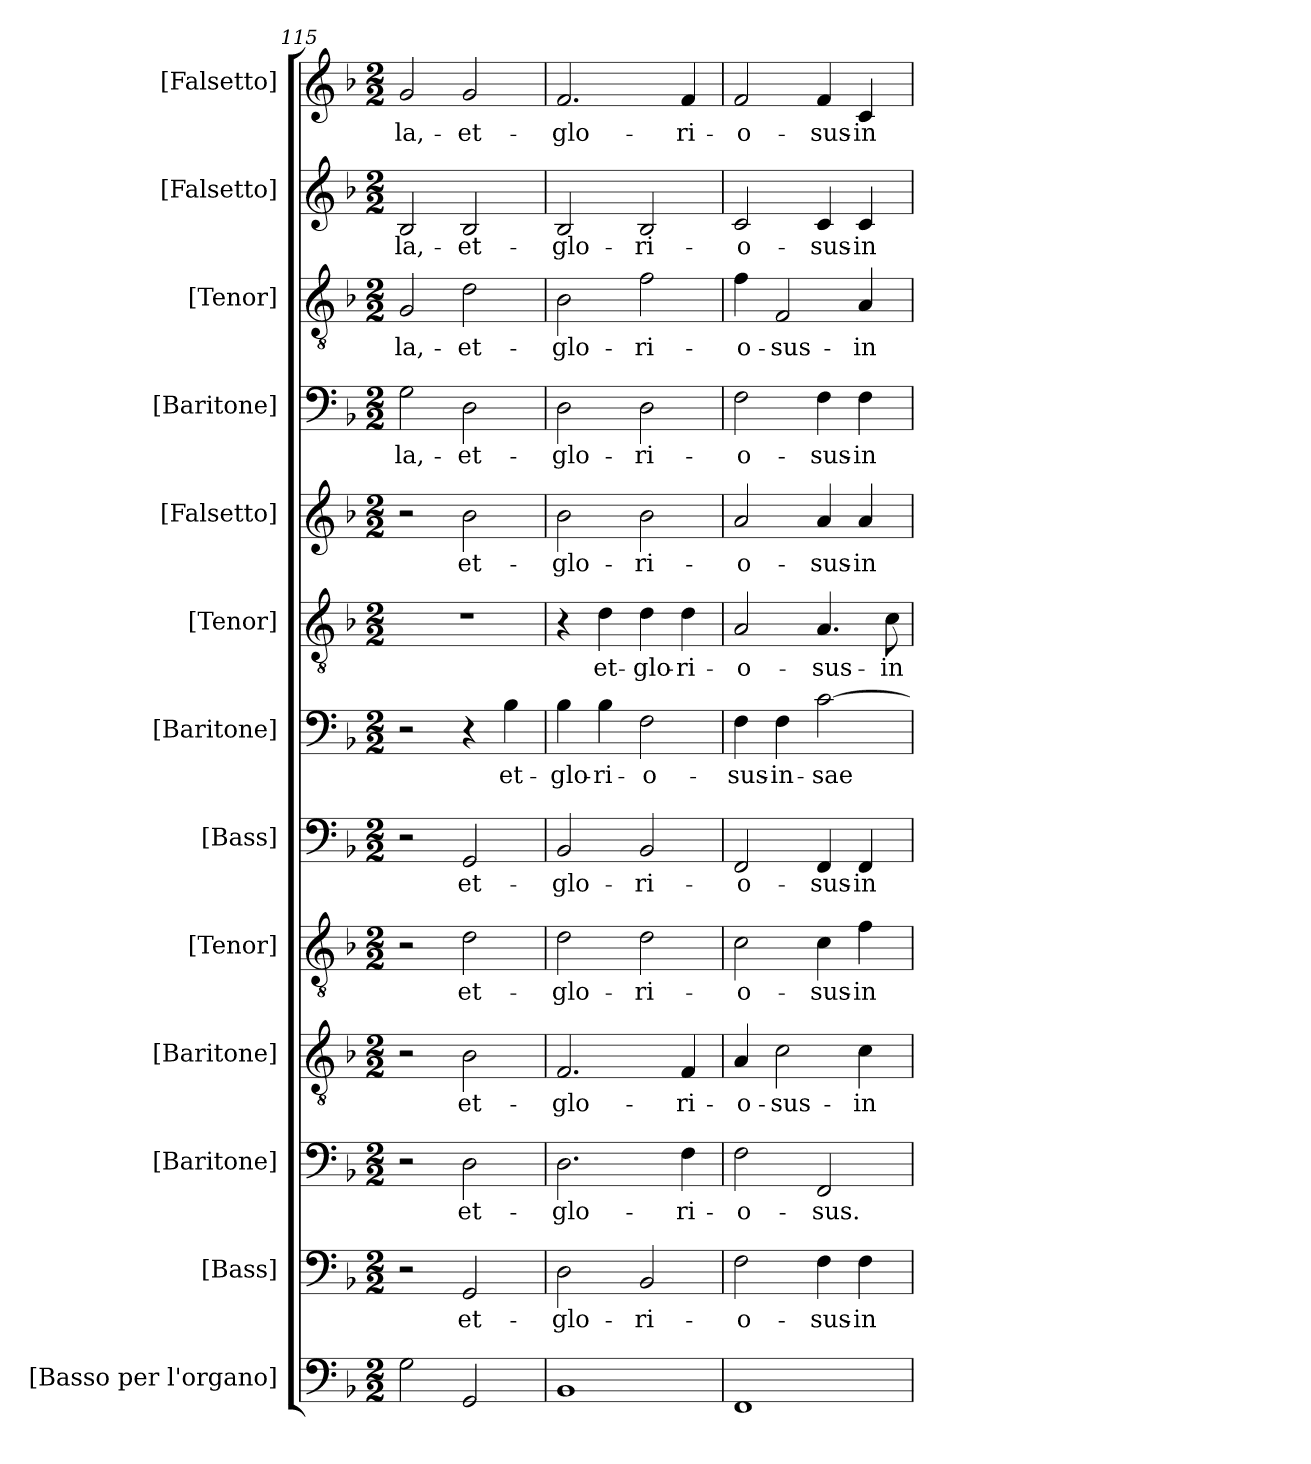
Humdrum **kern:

**kern	**kern	**text	**kern	**text	**kern	**text	**kern	**text	**kern	**text	**kern	**text	**kern	**text	**kern	**text	**kern	**text	**kern	**text	**kern	**text	**kern	**text
*part13	*part12	*part12	*part11	*part11	*part10	*part10	*part9	*part9	*part8	*part8	*part7	*part7	*part6	*part6	*part5	*part5	*part4	*part4	*part3	*part3	*part2	*part2	*part1	*part1
*staff13	*staff12	*staff12	*staff11	*staff11	*staff10	*staff10	*staff9	*staff9	*staff8	*staff8	*staff7	*staff7	*staff6	*staff6	*staff5	*staff5	*staff4	*staff4	*staff3	*staff3	*staff2	*staff2	*staff1	*staff1
*I"[Basso per l'organo]	*I"[Bass]	*	*I"[Baritone]	*	*I"[Baritone]	*	*I"[Tenor]	*	*I"[Bass]	*	*I"[Baritone]	*	*I"[Tenor]	*	*I"[Falsetto]	*	*I"[Baritone]	*	*I"[Tenor]	*	*I"[Falsetto]	*	*I"[Falsetto]	*
*	*I'B.	*	*I'Bar.	*	*I'Bar.	*	*I'T.	*	*I'B.	*	*I'Bar.	*	*I'T.	*	*	*	*I'Bar.	*	*I'T.	*	*	*	*	*
*clefF4	*clefF4	*	*clefF4	*	*clefGv2	*	*clefGv2	*	*clefF4	*	*clefF4	*	*clefGv2	*	*clefG2	*	*clefF4	*	*clefGv2	*	*clefG2	*	*clefG2	*
*	*	*	*	*	*ITrd7c12	*	*ITrd7c12	*	*	*	*	*	*ITrd7c12	*	*	*	*	*	*ITrd7c12	*	*	*	*	*
*k[b-]	*k[b-]	*	*k[b-]	*	*k[b-]	*	*k[b-]	*	*k[b-]	*	*k[b-]	*	*k[b-]	*	*k[b-]	*	*k[b-]	*	*k[b-]	*	*k[b-]	*	*k[b-]	*
*F:	*F:	*	*F:	*	*F:	*	*F:	*	*F:	*	*F:	*	*F:	*	*F:	*	*F:	*	*F:	*	*F:	*	*F:	*
*M2/2	*M2/2	*	*M2/2	*	*M2/2	*	*M2/2	*	*M2/2	*	*M2/2	*	*M2/2	*	*M2/2	*	*M2/2	*	*M2/2	*	*M2/2	*	*M2/2	*
=115	=115	=115	=115	=115	=115	=115	=115	=115	=115	=115	=115	=115	=115	=115	=115	=115	=115	=115	=115	=115	=115	=115	=115	=115
!	!	!	!	!	!	!	!	!	!	!	!	!	!	!	!	!	!	!LO:LY:b:color=#000000	!	!	!	!	!	!
!	!	!	!	!	!	!	!	!	!	!	!	!	!	!	!	!	!	!	!	!LO:LY:b:color=#000000	!	!	!	!
!	!	!	!	!	!	!	!	!	!	!	!	!	!	!	!	!	!	!	!	!	!	!LO:LY:b:color=#000000	!	!
!	!	!	!	!	!	!	!	!	!	!	!	!	!	!	!	!	!	!	!	!	!	!	!	!LO:LY:b:color=#000000
2Gi\	2r	.	2r	.	2r	.	2r	.	2r	.	2r	.	1r	.	2r	.	2Gi\	-la,-	2GGi/	-la,-	2B-i/	-la,-	2gi/	-la,-
!	!	!LO:LY:b:color=#000000	!	!	!	!	!	!	!	!	!	!	!	!	!	!	!	!	!	!	!	!	!	!
!	!	!	!	!LO:LY:b:color=#000000	!	!	!	!	!	!	!	!	!	!	!	!	!	!	!	!	!	!	!	!
!	!	!	!	!	!	!LO:LY:b:color=#000000	!	!	!	!	!	!	!	!	!	!	!	!	!	!	!	!	!	!
!	!	!	!	!	!	!	!	!LO:LY:b:color=#000000	!	!	!	!	!	!	!	!	!	!	!	!	!	!	!	!
!	!	!	!	!	!	!	!	!	!	!LO:LY:b:color=#000000	!	!	!	!	!	!	!	!	!	!	!	!	!	!
!	!	!	!	!	!	!	!	!	!	!	!	!	!	!	!	!LO:LY:b:color=#000000	!	!	!	!	!	!	!	!
!	!	!	!	!	!	!	!	!	!	!	!	!	!	!	!	!	!	!LO:LY:b:color=#000000	!	!	!	!	!	!
!	!	!	!	!	!	!	!	!	!	!	!	!	!	!	!	!	!	!	!	!LO:LY:b:color=#000000	!	!	!	!
!	!	!	!	!	!	!	!	!	!	!	!	!	!	!	!	!	!	!	!	!	!	!LO:LY:b:color=#000000	!	!
!	!	!	!	!	!	!	!	!	!	!	!	!	!	!	!	!	!	!	!	!	!	!	!	!LO:LY:b:color=#000000
2GGi/	2GGi/	-et-	2Di\	-et-	2BB-i\	-et-	2Di\	-et-	2GGi/	-et-	4r	.	.	.	2b-i\	-et-	2Di\	-et-	2Di\	-et-	2B-i/	-et-	2gi/	-et-
!	!	!	!	!	!	!	!	!	!	!	!	!LO:LY:b:color=#000000	!	!	!	!	!	!	!	!	!	!	!	!
.	.	.	.	.	.	.	.	.	.	.	4B-i\	-et-	.	.	.	.	.	.	.	.	.	.	.	.
=116	=116	=116	=116	=116	=116	=116	=116	=116	=116	=116	=116	=116	=116	=116	=116	=116	=116	=116	=116	=116	=116	=116	=116	=116
!	!	!LO:LY:b:color=#000000	!	!	!	!	!	!	!	!	!	!	!	!	!	!	!	!	!	!	!	!	!	!
!	!	!	!	!LO:LY:b:color=#000000	!	!	!	!	!	!	!	!	!	!	!	!	!	!	!	!	!	!	!	!
!	!	!	!	!	!	!LO:LY:b:color=#000000	!	!	!	!	!	!	!	!	!	!	!	!	!	!	!	!	!	!
!	!	!	!	!	!	!	!	!LO:LY:b:color=#000000	!	!	!	!	!	!	!	!	!	!	!	!	!	!	!	!
!	!	!	!	!	!	!	!	!	!	!LO:LY:b:color=#000000	!	!	!	!	!	!	!	!	!	!	!	!	!	!
!	!	!	!	!	!	!	!	!	!	!	!	!LO:LY:b:color=#000000	!	!	!	!	!	!	!	!	!	!	!	!
!	!	!	!	!	!	!	!	!	!	!	!	!	!	!	!	!LO:LY:b:color=#000000	!	!	!	!	!	!	!	!
!	!	!	!	!	!	!	!	!	!	!	!	!	!	!	!	!	!	!LO:LY:b:color=#000000	!	!	!	!	!	!
!	!	!	!	!	!	!	!	!	!	!	!	!	!	!	!	!	!	!	!	!LO:LY:b:color=#000000	!	!	!	!
!	!	!	!	!	!	!	!	!	!	!	!	!	!	!	!	!	!	!	!	!	!	!LO:LY:b:color=#000000	!	!
!	!	!	!	!	!	!	!	!	!	!	!	!	!	!	!	!	!	!	!	!	!	!	!	!LO:LY:b:color=#000000
1BB-i	2Di\	-glo--	2.Di\	-glo--	2.FFi/	-glo--	2Di\	-glo--	2BB-i/	-glo--	4B-i\	-glo--	4r	.	2b-i\	-glo--	2Di\	-glo--	2BB-i\	-glo--	2B-i/	-glo--	2.fi/	-glo--
!	!	!	!	!	!	!	!	!	!	!	!	!LO:LY:b:color=#000000	!	!	!	!	!	!	!	!	!	!	!	!
!	!	!	!	!	!	!	!	!	!	!	!	!	!	!LO:LY:b:color=#000000	!	!	!	!	!	!	!	!	!	!
.	.	.	.	.	.	.	.	.	.	.	4B-i\	-ri--	4Di\	-et-	.	.	.	.	.	.	.	.	.	.
!	!	!LO:LY:b:color=#000000	!	!	!	!	!	!	!	!	!	!	!	!	!	!	!	!	!	!	!	!	!	!
!	!	!	!	!	!	!	!	!LO:LY:b:color=#000000	!	!	!	!	!	!	!	!	!	!	!	!	!	!	!	!
!	!	!	!	!	!	!	!	!	!	!LO:LY:b:color=#000000	!	!	!	!	!	!	!	!	!	!	!	!	!	!
!	!	!	!	!	!	!	!	!	!	!	!	!LO:LY:b:color=#000000	!	!	!	!	!	!	!	!	!	!	!	!
!	!	!	!	!	!	!	!	!	!	!	!	!	!	!LO:LY:b:color=#000000	!	!	!	!	!	!	!	!	!	!
!	!	!	!	!	!	!	!	!	!	!	!	!	!	!	!	!LO:LY:b:color=#000000	!	!	!	!	!	!	!	!
!	!	!	!	!	!	!	!	!	!	!	!	!	!	!	!	!	!	!LO:LY:b:color=#000000	!	!	!	!	!	!
!	!	!	!	!	!	!	!	!	!	!	!	!	!	!	!	!	!	!	!	!LO:LY:b:color=#000000	!	!	!	!
!	!	!	!	!	!	!	!	!	!	!	!	!	!	!	!	!	!	!	!	!	!	!LO:LY:b:color=#000000	!	!
.	2BB-i/	-ri--	.	.	.	.	2Di\	-ri--	2BB-i/	-ri--	2Fi\	-o--	4Di\	-glo--	2b-i\	-ri--	2Di\	-ri--	2Fi\	-ri--	2B-i/	-ri--	.	.
!	!	!	!	!LO:LY:b:color=#000000	!	!	!	!	!	!	!	!	!	!	!	!	!	!	!	!	!	!	!	!
!	!	!	!	!	!	!LO:LY:b:color=#000000	!	!	!	!	!	!	!	!	!	!	!	!	!	!	!	!	!	!
!	!	!	!	!	!	!	!	!	!	!	!	!	!	!LO:LY:b:color=#000000	!	!	!	!	!	!	!	!	!	!
!	!	!	!	!	!	!	!	!	!	!	!	!	!	!	!	!	!	!	!	!	!	!	!	!LO:LY:b:color=#000000
.	.	.	4Fi\	-ri--	4FFi/	-ri--	.	.	.	.	.	.	4Di\	-ri--	.	.	.	.	.	.	.	.	4fi/	-ri--
!!LO:PB:g=z
=117	=117	=117	=117	=117	=117	=117	=117	=117	=117	=117	=117	=117	=117	=117	=117	=117	=117	=117	=117	=117	=117	=117	=117	=117
!	!	!LO:LY:b:color=#000000	!	!	!	!	!	!	!	!	!	!	!	!	!	!	!	!	!	!	!	!	!	!
!	!	!	!	!LO:LY:b:color=#000000	!	!	!	!	!	!	!	!	!	!	!	!	!	!	!	!	!	!	!	!
!	!	!	!	!	!	!LO:LY:b:color=#000000	!	!	!	!	!	!	!	!	!	!	!	!	!	!	!	!	!	!
!	!	!	!	!	!	!	!	!LO:LY:b:color=#000000	!	!	!	!	!	!	!	!	!	!	!	!	!	!	!	!
!	!	!	!	!	!	!	!	!	!	!LO:LY:b:color=#000000	!	!	!	!	!	!	!	!	!	!	!	!	!	!
!	!	!	!	!	!	!	!	!	!	!	!	!LO:LY:b:color=#000000	!	!	!	!	!	!	!	!	!	!	!	!
!	!	!	!	!	!	!	!	!	!	!	!	!	!	!LO:LY:b:color=#000000	!	!	!	!	!	!	!	!	!	!
!	!	!	!	!	!	!	!	!	!	!	!	!	!	!	!	!LO:LY:b:color=#000000	!	!	!	!	!	!	!	!
!	!	!	!	!	!	!	!	!	!	!	!	!	!	!	!	!	!	!LO:LY:b:color=#000000	!	!	!	!	!	!
!	!	!	!	!	!	!	!	!	!	!	!	!	!	!	!	!	!	!	!	!LO:LY:b:color=#000000	!	!	!	!
!	!	!	!	!	!	!	!	!	!	!	!	!	!	!	!	!	!	!	!	!	!	!LO:LY:b:color=#000000	!	!
!	!	!	!	!	!	!	!	!	!	!	!	!	!	!	!	!	!	!	!	!	!	!	!	!LO:LY:b:color=#000000
1FFi	2Fi\	-o--	2Fi\	-o--	4AAi/	-o--	2Ci\	-o--	2FFi/	-o--	4Fi\	-sus-	2AAi/	-o--	2ai/	-o--	2Fi\	-o--	4Fi\	-o--	2ci/	-o--	2fi/	-o--
!	!	!	!	!	!	!LO:LY:b:color=#000000	!	!	!	!	!	!	!	!	!	!	!	!	!	!	!	!	!	!
!	!	!	!	!	!	!	!	!	!	!	!	!LO:LY:b:color=#000000	!	!	!	!	!	!	!	!	!	!	!	!
!	!	!	!	!	!	!	!	!	!	!	!	!	!	!	!	!	!	!	!	!LO:LY:b:color=#000000	!	!	!	!
.	.	.	.	.	2Ci\	-sus-	.	.	.	.	4Fi\	-in-	.	.	.	.	.	.	2FFi/	-sus-	.	.	.	.
!	!	!LO:LY:b:color=#000000	!	!	!	!	!	!	!	!	!	!	!	!	!	!	!	!	!	!	!	!	!	!
!	!	!	!	!LO:LY:b:color=#000000	!	!	!	!	!	!	!	!	!	!	!	!	!	!	!	!	!	!	!	!
!	!	!	!	!	!	!	!	!LO:LY:b:color=#000000	!	!	!	!	!	!	!	!	!	!	!	!	!	!	!	!
!	!	!	!	!	!	!	!	!	!	!LO:LY:b:color=#000000	!	!	!	!	!	!	!	!	!	!	!	!	!	!
!	!	!	!	!	!	!	!	!	!	!	!	!LO:LY:b:color=#000000	!	!	!	!	!	!	!	!	!	!	!	!
!	!	!	!	!	!	!	!	!	!	!	!	!	!	!LO:LY:b:color=#000000	!	!	!	!	!	!	!	!	!	!
!	!	!	!	!	!	!	!	!	!	!	!	!	!	!	!	!LO:LY:b:color=#000000	!	!	!	!	!	!	!	!
!	!	!	!	!	!	!	!	!	!	!	!	!	!	!	!	!	!	!LO:LY:b:color=#000000	!	!	!	!	!	!
!	!	!	!	!	!	!	!	!	!	!	!	!	!	!	!	!	!	!	!	!	!	!LO:LY:b:color=#000000	!	!
!	!	!	!	!	!	!	!	!	!	!	!	!	!	!	!	!	!	!	!	!	!	!	!	!LO:LY:b:color=#000000
.	4Fi\	-sus-	2FFi/	-sus.-	.	.	4Ci\	-sus-	4FFi/	-sus-	[2ci\	-sae_-	4.AAi/	-sus-	4ai/	-sus-	4Fi\	-sus-	.	.	4ci/	-sus-	4fi/	-sus-
!	!	!LO:LY:b:color=#000000	!	!	!	!	!	!	!	!	!	!	!	!	!	!	!	!	!	!	!	!	!	!
!	!	!	!	!	!	!LO:LY:b:color=#000000	!	!	!	!	!	!	!	!	!	!	!	!	!	!	!	!	!	!
!	!	!	!	!	!	!	!	!LO:LY:b:color=#000000	!	!	!	!	!	!	!	!	!	!	!	!	!	!	!	!
!	!	!	!	!	!	!	!	!	!	!LO:LY:b:color=#000000	!	!	!	!	!	!	!	!	!	!	!	!	!	!
!	!	!	!	!	!	!	!	!	!	!	!	!	!	!	!	!LO:LY:b:color=#000000	!	!	!	!	!	!	!	!
!	!	!	!	!	!	!	!	!	!	!	!	!	!	!	!	!	!	!LO:LY:b:color=#000000	!	!	!	!	!	!
!	!	!	!	!	!	!	!	!	!	!	!	!	!	!	!	!	!	!	!	!LO:LY:b:color=#000000	!	!	!	!
!	!	!	!	!	!	!	!	!	!	!	!	!	!	!	!	!	!	!	!	!	!	!LO:LY:b:color=#000000	!	!
!	!	!	!	!	!	!	!	!	!	!	!	!	!	!	!	!	!	!	!	!	!	!	!	!LO:LY:b:color=#000000
.	4Fi\	-in-	.	.	4Ci\	-in-	4Fi\	-in-	4FFi/	-in-	.	.	.	.	4ai/	-in-	4Fi\	-in-	4AAi/	-in-	4ci/	-in-	4ci/	-in-
!	!	!	!	!	!	!	!	!	!	!	!	!	!	!LO:LY:b:color=#000000	!	!	!	!	!	!	!	!	!	!
.	.	.	.	.	.	.	.	.	.	.	.	.	8Ci\	-in-	.	.	.	.	.	.	.	.	.	.
=	=	=	=	=	=	=	=	=	=	=	=	=	=	=	=	=	=	=	=	=	=	=	=	=
*-	*-	*-	*-	*-	*-	*-	*-	*-	*-	*-	*-	*-	*-	*-	*-	*-	*-	*-	*-	*-	*-	*-	*-	*-
